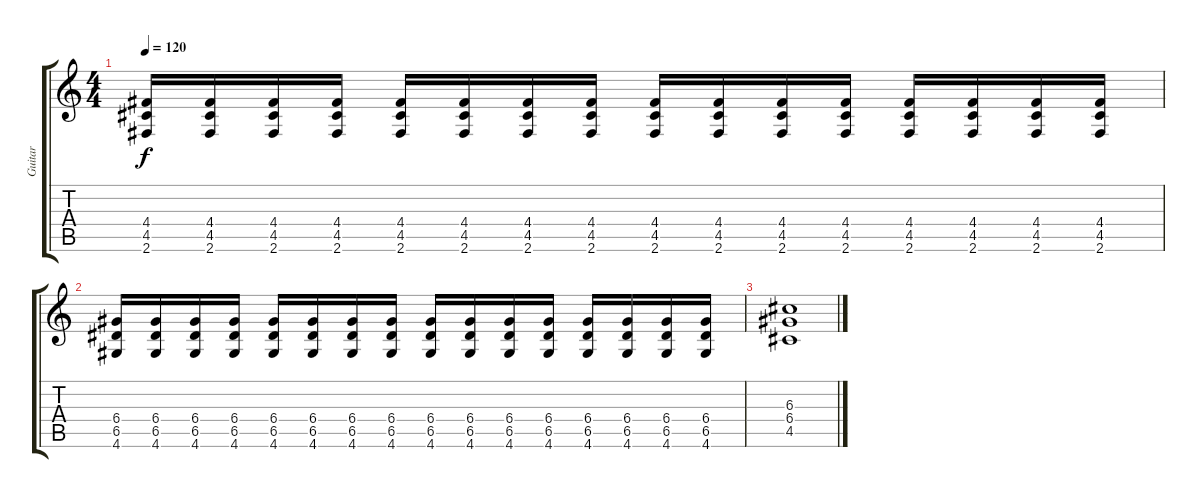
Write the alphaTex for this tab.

\track ("Guitar" "Guitar") {instrument distortionguitar}
\staff {score tabs}
\tuning (E4 B3 G3 D3 A2 E2) {hide}
\ts (4 4)
\tempo 120
\clef g2
\ks c
(4.4 4.5 2.6).16{dy f} (4.4 4.5 2.6).16 (4.4 4.5 2.6).16 (4.4 4.5 2.6).16 (4.4 4.5 2.6).16 (4.4 4.5 2.6).16 (4.4 4.5 2.6).16 (4.4 4.5 2.6).16 (4.4 4.5 2.6).16 (4.4 4.5 2.6).16 (4.4 4.5 2.6).16 (4.4 4.5 2.6).16 (4.4 4.5 2.6).16 (4.4 4.5 2.6).16 (4.4 4.5 2.6).16 (4.4 4.5 2.6).16 |
(6.4 6.5 4.6).16 (6.4 6.5 4.6).16 (6.4 6.5 4.6).16 (6.4 6.5 4.6).16 (6.4 6.5 4.6).16 (6.4 6.5 4.6).16 (6.4 6.5 4.6).16 (6.4 6.5 4.6).16 (6.4 6.5 4.6).16 (6.4 6.5 4.6).16 (6.4 6.5 4.6).16 (6.4 6.5 4.6).16 (6.4 6.5 4.6).16 (6.4 6.5 4.6).16 (6.4 6.5 4.6).16 (6.4 6.5 4.6).16 |
(6.3 6.4 4.5).1
